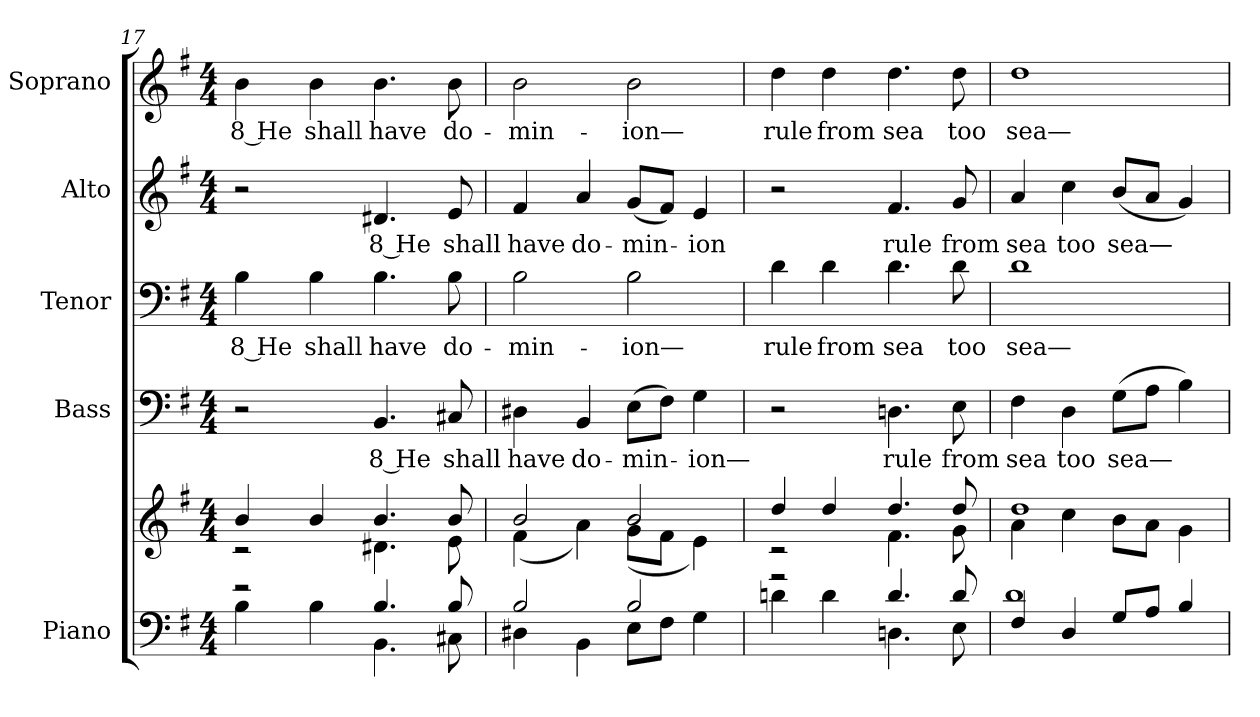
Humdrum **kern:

**kern	**kern	**kern	**text	**kern	**text	**kern	**text	**kern	**text
*part5	*part5	*part4	*part4	*part3	*part3	*part2	*part2	*part1	*part1
*staff6	*staff5	*staff4	*staff4	*staff3	*staff3	*staff2	*staff2	*staff1	*staff1
*I"Piano	*	*I"Bass	*	*I"Tenor	*	*I"Alto	*	*I"Soprano	*
*I'Pno.	*	*I'B.	*	*I'T.	*	*I'A.	*	*I'S.	*
!!LO:PB:g=z
*clefF4	*clefG2	*clefF4	*	*clefF4	*	*clefG2	*	*clefG2	*
*k[f#]	*k[f#]	*k[f#]	*	*k[f#]	*	*k[f#]	*	*k[f#]	*
*G:	*G:	*G:	*	*G:	*	*G:	*	*G:	*
*M4/4	*M4/4	*M4/4	*	*M4/4	*	*M4/4	*	*M4/4	*
=17	=17	=17	=17	=17	=17	=17	=17	=17	=17
*^	*^	*	*	*	*	*	*	*	*
!	!	!	!	!	!	!	!LO:LY:b:color=#000000	!	!	!	!
!	!	!	!	!	!	!	!	!	!	!	!LO:LY:b:color=#000000
2r	4Bi\	4bi/	2r	2r	.	4Bi\	8 He	2r	.	4bi\	8 He
!	!	!	!	!	!	!	!LO:LY:b:color=#000000	!	!	!	!
!	!	!	!	!	!	!	!	!	!	!	!LO:LY:b:color=#000000
.	4Bi\	4bi/	.	.	.	4Bi\	shall	.	.	4bi\	shall
!	!	!	!	!	!LO:LY:b:color=#000000	!	!	!	!	!	!
!	!	!	!	!	!	!	!LO:LY:b:color=#000000	!	!	!	!
!	!	!	!	!	!	!	!	!	!LO:LY:b:color=#000000	!	!
!	!	!	!	!	!	!	!	!	!	!	!LO:LY:b:color=#000000
4.Bi/	4.BBi\	4.bi/	4.d#Xi\	4.BBi/	8 He	4.Bi\	have	4.d#Xi/	8 He	4.bi\	have
!	!	!	!	!	!LO:LY:b:color=#000000	!	!	!	!	!	!
!	!	!	!	!	!	!	!LO:LY:b:color=#000000	!	!	!	!
!	!	!	!	!	!	!	!	!	!LO:LY:b:color=#000000	!	!
!	!	!	!	!	!	!	!	!	!	!	!LO:LY:b:color=#000000
8Bi/	8C#Xi\	8bi/	8ei\	8C#Xi/	shall	8Bi\	do-	8ei/	shall	8bi\	do-
=18	=18	=18	=18	=18	=18	=18	=18	=18	=18	=18	=18
!	!	!	!	!	!LO:LY:b:color=#000000	!	!	!	!	!	!
!	!	!	!	!	!	!	!LO:LY:b:color=#000000	!	!	!	!
!	!	!	!	!	!	!	!	!	!LO:LY:b:color=#000000	!	!
!	!	!	!	!	!	!	!	!	!	!	!LO:LY:b:color=#000000
2Bi/	4D#Xi\	2bi/	(4f#i\	4D#Xi\	have	2Bi\	-min-	4f#i/	have	2bi\	-min-
!	!	!	!	!	!LO:LY:b:color=#000000	!	!	!	!	!	!
!	!	!	!	!	!	!	!	!	!LO:LY:b:color=#000000	!	!
.	4BBi\	.	4ai\)	4BBi/	do-	.	.	4ai/	do-	.	.
!	!	!	!	!	!LO:LY:b:color=#000000	!	!	!	!	!	!
!	!	!	!	!	!	!	!LO:LY:b:color=#000000	!	!	!	!
!	!	!	!	!	!	!	!	!	!LO:LY:b:color=#000000	!	!
!	!	!	!	!	!	!	!	!	!	!	!LO:LY:b:color=#000000
2Bi/	8Ei\L	2bi/	(8gi\L	(8Ei\L	-min-	2Bi\	-ion—	(8gi/L	-min-	2bi\	-ion—
.	8F#i\J	.	8f#i\J	8F#i\J)	.	.	.	8f#i/J)	.	.	.
!	!	!	!	!	!LO:LY:b:color=#000000	!	!	!	!	!	!
!	!	!	!	!	!	!	!	!	!LO:LY:b:color=#000000	!	!
.	4Gi\	.	4ei\)	4Gi\	-ion—	.	.	4ei/	-ion	.	.
=19	=19	=19	=19	=19	=19	=19	=19	=19	=19	=19	=19
!	!	!	!	!	!	!	!LO:LY:b:color=#000000	!	!	!	!
!	!	!	!	!	!	!	!	!	!	!	!LO:LY:b:color=#000000
2r	4dni\	4ddi/	2r	2r	.	4di\	rule	2r	.	4ddi\	rule
!	!	!	!	!	!	!	!LO:LY:b:color=#000000	!	!	!	!
!	!	!	!	!	!	!	!	!	!	!	!LO:LY:b:color=#000000
.	4di\	4ddi/	.	.	.	4di\	from	.	.	4ddi\	from
!	!	!	!	!	!LO:LY:b:color=#000000	!	!	!	!	!	!
!	!	!	!	!	!	!	!LO:LY:b:color=#000000	!	!	!	!
!	!	!	!	!	!	!	!	!	!LO:LY:b:color=#000000	!	!
!	!	!	!	!	!	!	!	!	!	!	!LO:LY:b:color=#000000
4.di/	4.Dni\	4.ddi/	4.f#i\	4.Dni\	rule	4.di\	sea	4.f#i/	rule	4.ddi\	sea
!	!	!	!	!	!LO:LY:b:color=#000000	!	!	!	!	!	!
!	!	!	!	!	!	!	!LO:LY:b:color=#000000	!	!	!	!
!	!	!	!	!	!	!	!	!	!LO:LY:b:color=#000000	!	!
!	!	!	!	!	!	!	!	!	!	!	!LO:LY:b:color=#000000
8di/	8Ei\	8ddi/	8gi\	8Ei\	from	8di\	too	8gi/	from	8ddi\	too
=20	=20	=20	=20	=20	=20	=20	=20	=20	=20	=20	=20
!	!	!	!	!	!LO:LY:b:color=#000000	!	!	!	!	!	!
!	!	!	!	!	!	!	!LO:LY:b:color=#000000	!	!	!	!
!	!	!	!	!	!	!	!	!	!LO:LY:b:color=#000000	!	!
!	!	!	!	!	!	!	!	!	!	!	!LO:LY:b:color=#000000
4F#i/	1di	1ddi	4ai\	4F#i\	sea	1di	sea—	4ai/	sea	1ddi	sea—
!	!	!	!	!	!LO:LY:b:color=#000000	!	!	!	!	!	!
!	!	!	!	!	!	!	!	!	!LO:LY:b:color=#000000	!	!
4Di/	.	.	4cci\	4Di\	too	.	.	4cci\	too	.	.
!	!	!	!	!	!LO:LY:b:color=#000000	!	!	!	!	!	!
!	!	!	!	!	!	!	!	!	!LO:LY:b:color=#000000	!	!
8Gi/L	.	.	8bi\L	(8Gi\L	sea—	.	.	(8bi/L	sea—	.	.
8Ai/J	.	.	8ai\J	8Ai\J	.	.	.	8ai/J	.	.	.
4Bi/	.	.	4gi\	4Bi\)	.	.	.	4gi/)	.	.	.
*v	*v	*	*	*	*	*	*	*	*	*	*
*	*v	*v	*	*	*	*	*	*	*	*
=	=	=	=	=	=	=	=	=	=
*-	*-	*-	*-	*-	*-	*-	*-	*-	*-
